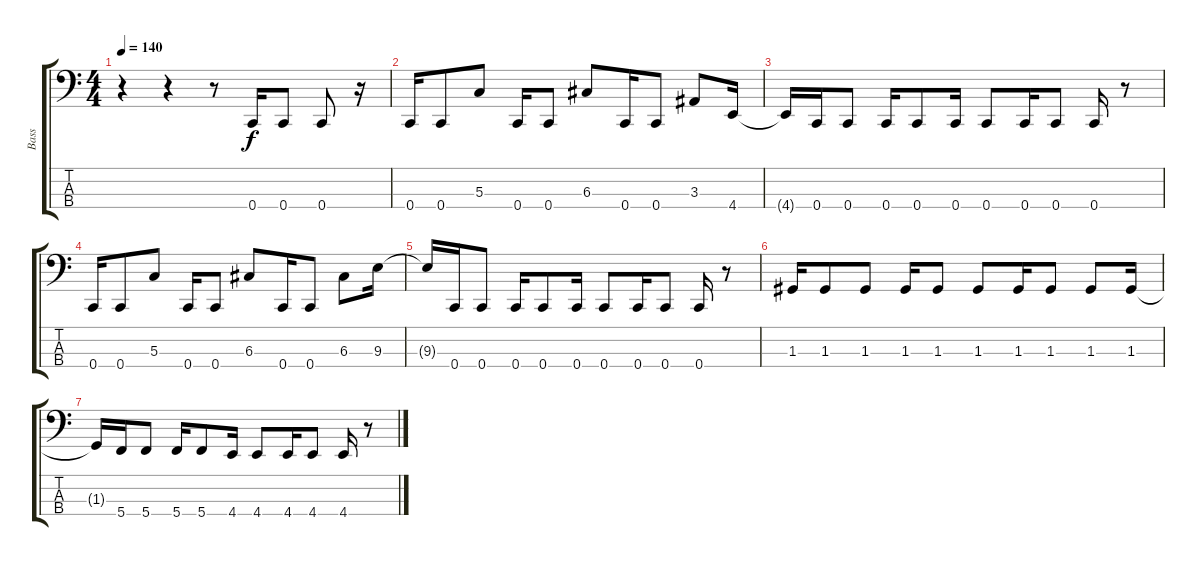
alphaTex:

\track ("Bass" "Bass") {instrument electricbasspick}
\staff {score tabs}
\tuning (F2 C2 G1 C1) {hide}
\ts (4 4)
\tempo 140
\clef f4
\ks c
r.4{dy f} r.4 r.8 0.4.16 0.4.8 0.4.8 r.16 |
0.4.16 0.4.8 5.3.8 0.4.16 0.4.8 6.3.8 0.4.16 0.4.8 3.3.8 4.4.16 |
4.4{t}.16 0.4.16 0.4.8 0.4.16 0.4.8 0.4.16 0.4.8 0.4.16 0.4.8 0.4.16 r.8 |
0.4.16 0.4.8 5.3.8 0.4.16 0.4.8 6.3.8 0.4.16 0.4.8 6.3.8 9.3.16 |
9.3{t}.16 0.4.16 0.4.8 0.4.16 0.4.8 0.4.16 0.4.8 0.4.16 0.4.8 0.4.16 r.8 |
1.3.16 1.3.8 1.3.8 1.3.16 1.3.8 1.3.8 1.3.16 1.3.8 1.3.8 1.3.16 |
1.3{t}.16 5.4.16 5.4.8 5.4.16 5.4.8 4.4.16 4.4.8 4.4.16 4.4.8 4.4.16 r.8
